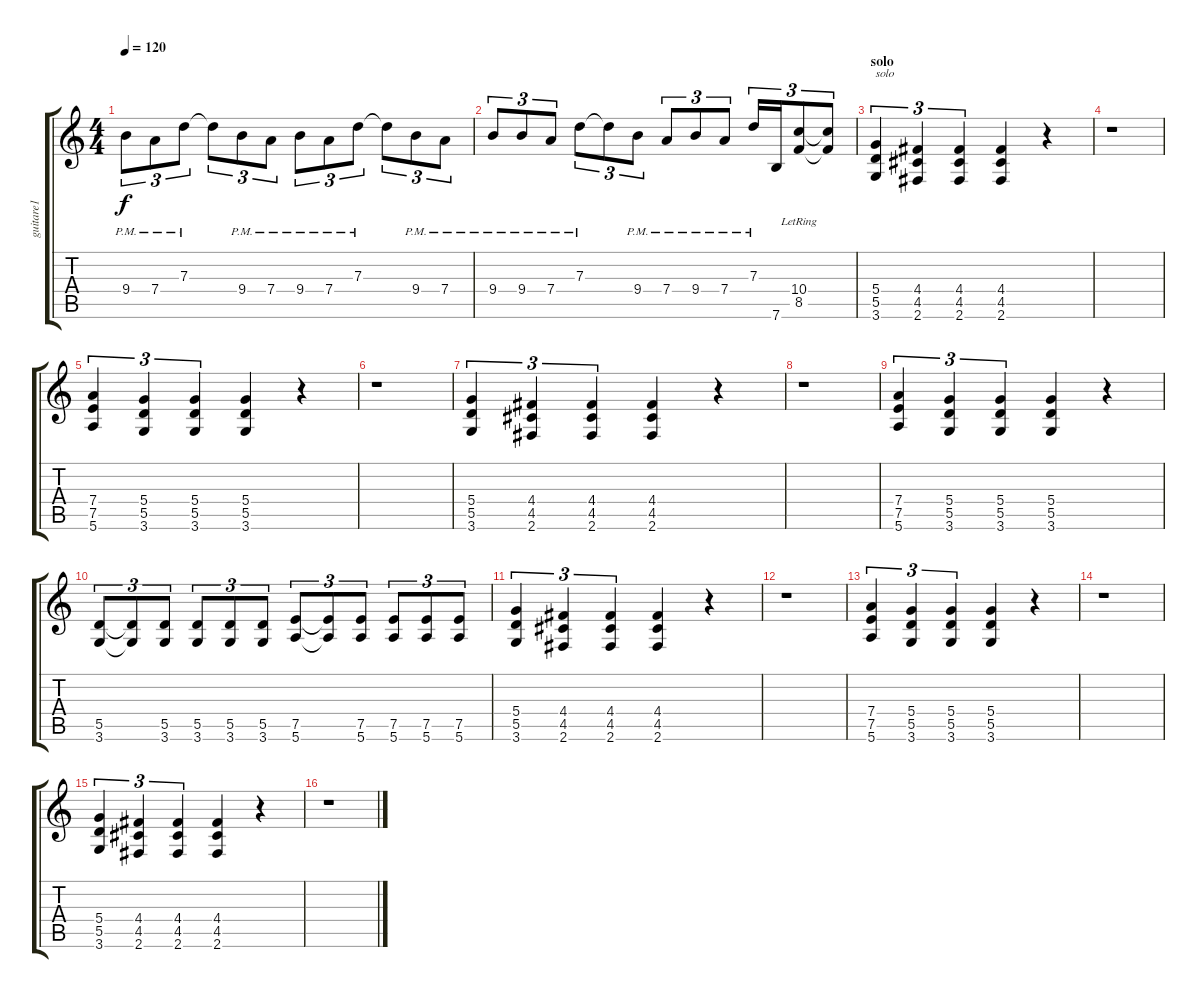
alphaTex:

\track ("guitare1" "guitare1") {instrument distortionguitar}
\staff {score tabs}
\tuning (E4 B3 G3 D3 A2 E2) {hide}
\ts (4 4)
\tempo 120
\clef g2
\ks c
9.4{pm}.8{tu (3 2) dy f} 7.4{pm}.8{tu (3 2)} 7.3{pm}.8{tu (3 2)} 7.3{t}.8{tu (3 2)} 9.4{pm}.8{tu (3 2)} 7.4{pm}.8{tu (3 2)} 9.4{pm}.8{tu (3 2)} 7.4{pm}.8{tu (3 2)} 7.3{pm}.8{tu (3 2)} 7.3{t}.8{tu (3 2)} 9.4{pm}.8{tu (3 2)} 7.4{pm}.8{tu (3 2)} |
9.4{pm}.8{tu (3 2)} 9.4{pm}.8{tu (3 2)} 7.4{pm}.8{tu (3 2)} 7.3{pm}.8{tu (3 2)} 7.3{t}.8{tu (3 2)} 9.4{pm}.8{tu (3 2)} 7.4{pm}.8{tu (3 2)} 9.4{pm}.8{tu (3 2)} 7.4{pm}.8{tu (3 2)} 7.3{pm}.16{tu (3 2)} 7.6.16{tu (3 2)} (10.4{lr} 8.5).8{tu (3 2)} (10.4{t} 8.5{t}).8{tu (3 2)} |
\section ("" "solo")
(5.4 5.5 3.6).4{tu (3 2) txt "solo"} (4.4 4.5 2.6).4{tu (3 2)} (4.4 4.5 2.6).4{tu (3 2)} (4.4 4.5 2.6).4 r.4 |
r.1 |
(7.4 7.5 5.6).4{tu (3 2)} (5.4 5.5 3.6).4{tu (3 2)} (5.4 5.5 3.6).4{tu (3 2)} (5.4 5.5 3.6).4 r.4 |
r.1 |
(5.4 5.5 3.6).4{tu (3 2)} (4.4 4.5 2.6).4{tu (3 2)} (4.4 4.5 2.6).4{tu (3 2)} (4.4 4.5 2.6).4 r.4 |
r.1 |
(7.4 7.5 5.6).4{tu (3 2)} (5.4 5.5 3.6).4{tu (3 2)} (5.4 5.5 3.6).4{tu (3 2)} (5.4 5.5 3.6).4 r.4 |
(5.5 3.6).8{tu (3 2)} (5.5{t} 3.6{t}).8{tu (3 2)} (5.5 3.6).8{tu (3 2)} (5.5 3.6).8{tu (3 2)} (5.5 3.6).8{tu (3 2)} (5.5 3.6).8{tu (3 2)} (7.5 5.6).8{tu (3 2)} (7.5{t} 5.6{t}).8{tu (3 2)} (7.5 5.6).8{tu (3 2)} (7.5 5.6).8{tu (3 2)} (7.5 5.6).8{tu (3 2)} (7.5 5.6).8{tu (3 2)} |
(5.4 5.5 3.6).4{tu (3 2)} (4.4 4.5 2.6).4{tu (3 2)} (4.4 4.5 2.6).4{tu (3 2)} (4.4 4.5 2.6).4 r.4 |
r.1 |
(7.4 7.5 5.6).4{tu (3 2)} (5.4 5.5 3.6).4{tu (3 2)} (5.4 5.5 3.6).4{tu (3 2)} (5.4 5.5 3.6).4 r.4 |
r.1 |
(5.4 5.5 3.6).4{tu (3 2)} (4.4 4.5 2.6).4{tu (3 2)} (4.4 4.5 2.6).4{tu (3 2)} (4.4 4.5 2.6).4 r.4 |
r.1
